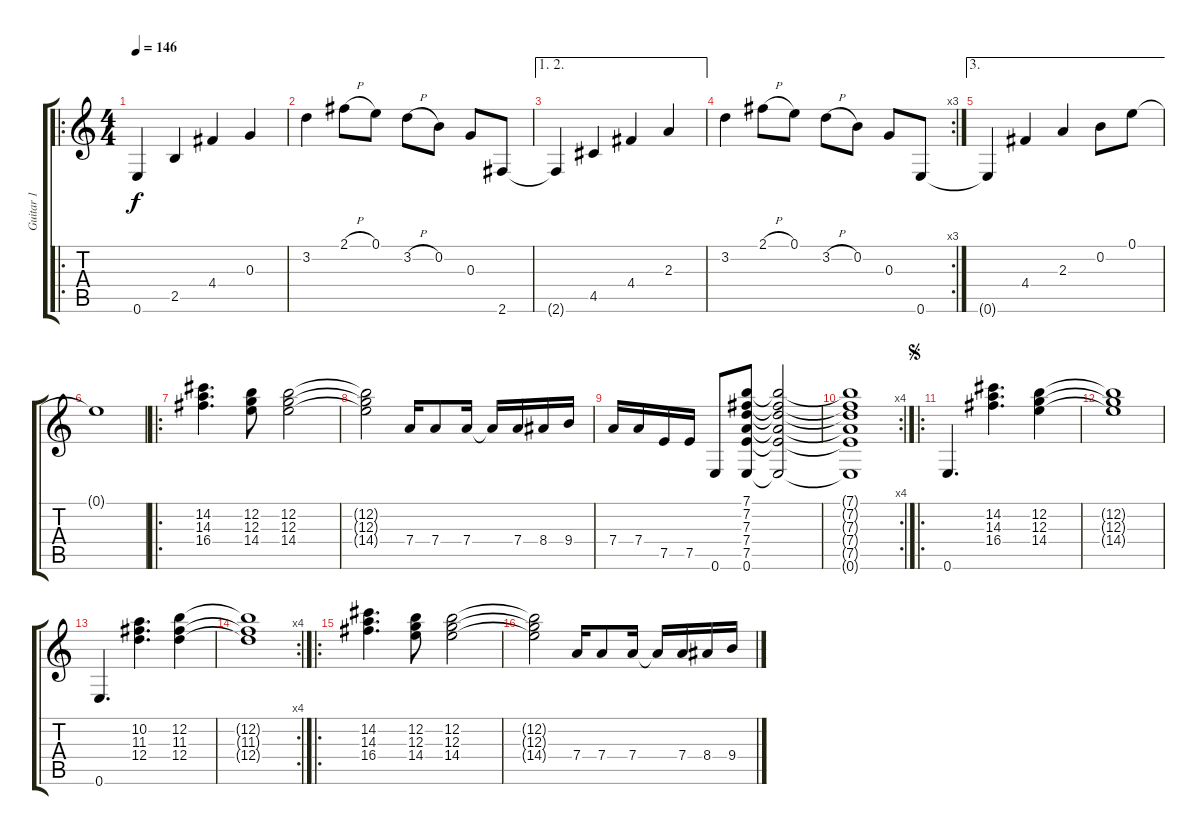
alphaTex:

\track ("Guitar 1" "Guitar 1") {instrument overdrivenguitar}
\staff {score tabs}
\tuning (E4 B3 G3 D3 A2 E2) {hide}
\ro
\ts (4 4)
\tempo 146
\clef g2
\ks c
0.6.4{dy f instrument overdrivenguitar} 2.5.4 4.4.4 0.3.4 |
3.2.4 2.1{h}.8 0.1.8 3.2{h}.8 0.2.8 0.3.8 2.6.8 |
\ae (1 2)
2.6{t}.4 4.5.4 4.4.4 2.3.4 |
\rc 3
3.2.4 2.1{h}.8 0.1.8 3.2{h}.8 0.2.8 0.3.8 0.6.8 |
\ae 3
0.6{t}.4 4.4.4 2.3.4 0.2.8 0.1.8 |
0.1{t}.1 |
\ro
(14.2 14.3 16.4).4{d} (12.2 12.3 14.4).8 (12.2 12.3 14.4).2 |
(12.2{t} 12.3{t} 14.4{t}).2 7.4.16 7.4.8 7.4.16 7.4{t}.16 7.4.16 8.4.16 9.4.16 |
7.4.16 7.4.16 7.5.16 7.5.16 0.6.8 (7.1 7.2 7.3 7.4 7.5 0.6).8 (7.1{t} 7.2{t} 7.3{t} 7.4{t} 7.5{t} 0.6{t}).2 |
\rc 4
(7.1{t} 7.2{t} 7.3{t} 7.4{t} 7.5{t} 0.6{t}).1 |
\ro
\jump segno
0.6.4{d} (14.2 14.3 16.4).4{d} (12.2 12.3 14.4).4 |
(12.2{t} 12.3{t} 14.4{t}).1 |
0.6.4{d} (10.2 11.3 12.4).4{d} (12.2 11.3 12.4).4 |
\rc 4
(12.2{t} 11.3{t} 12.4{t}).1 |
\ro
(14.2 14.3 16.4).4{d} (12.2 12.3 14.4).8 (12.2 12.3 14.4).2 |
(12.2{t} 12.3{t} 14.4{t}).2 7.4.16 7.4.8 7.4.16 7.4{t}.16 7.4.16 8.4.16 9.4.16
